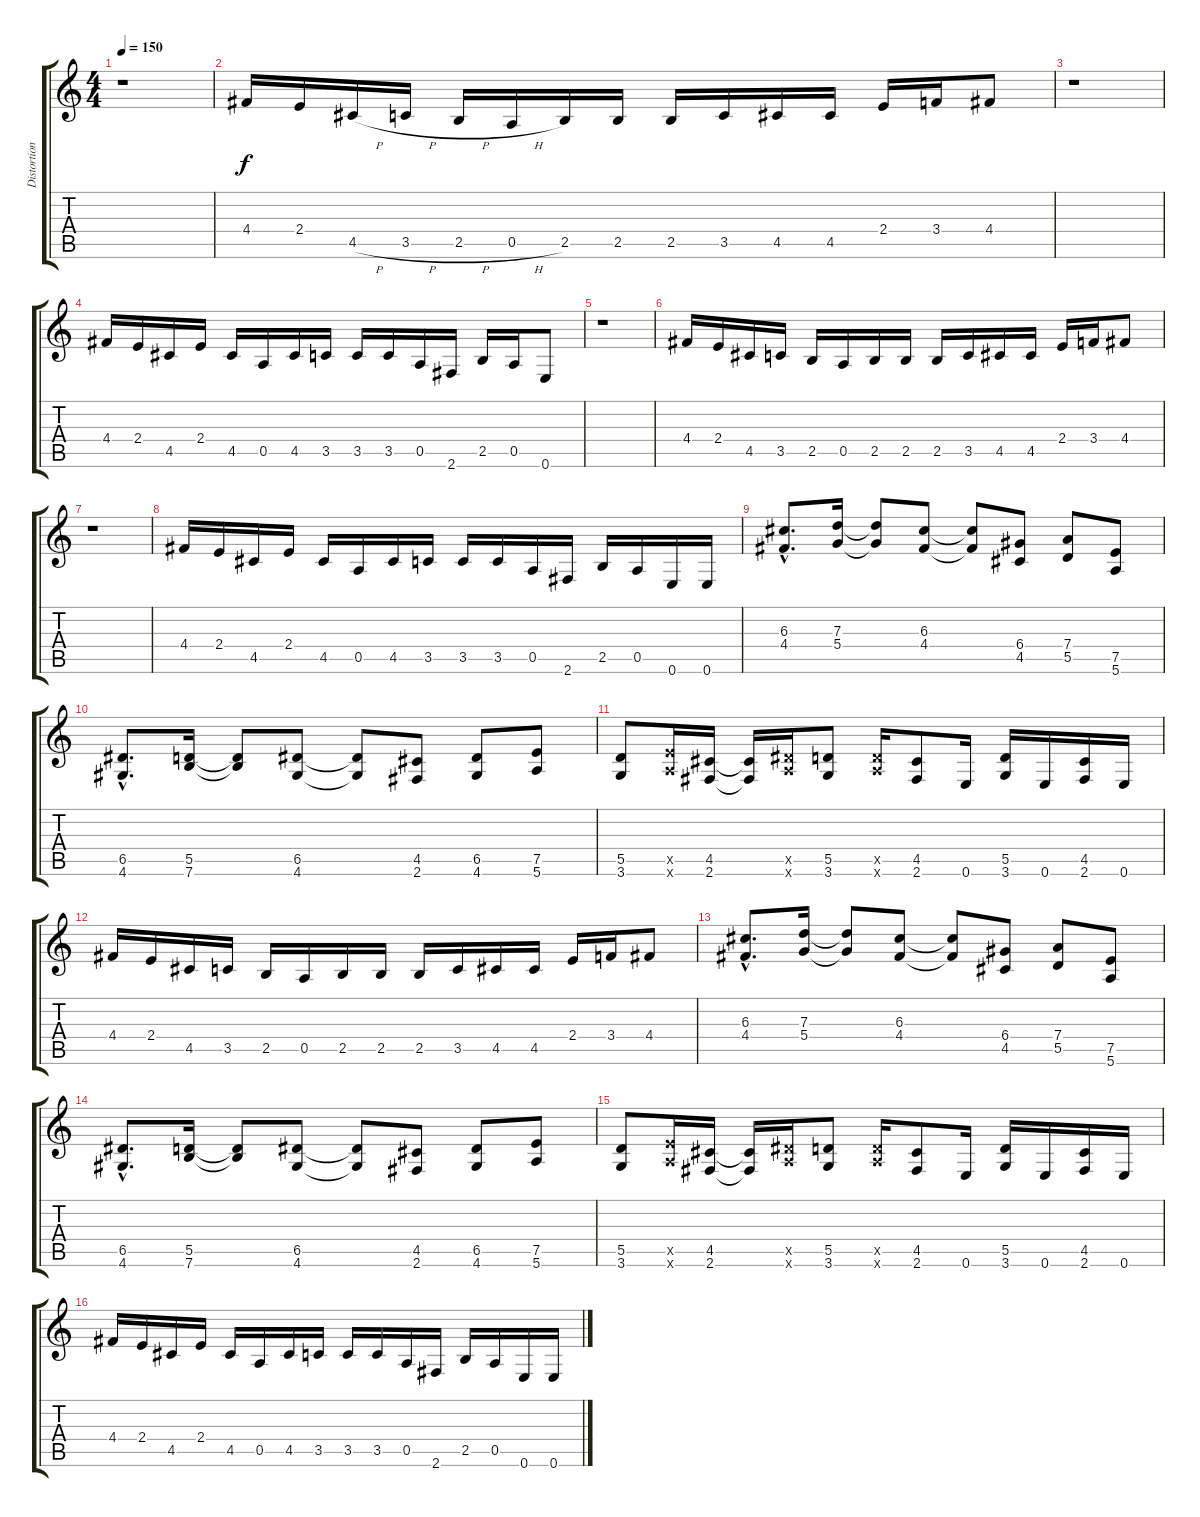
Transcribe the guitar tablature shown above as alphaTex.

\track ("Distortion Guitar" "Distortion") {instrument distortionguitar}
\staff {score tabs}
\tuning (E4 B3 G3 D3 A2 E2) {hide}
\ts (4 4)
\tempo 150
\clef g2
\ks c
r.1{dy f} |
4.4.16 2.4.16 4.5{h}.16 3.5{h}.16 2.5{h}.16 0.5{h}.16 2.5.16 2.5.16 2.5.16 3.5.16 4.5.16 4.5.16 2.4.16 3.4.16 4.4.8 |
r.1 |
4.4.16 2.4.16 4.5.16 2.4.16 4.5.16 0.5.16 4.5.16 3.5.16 3.5.16 3.5.16 0.5.16 2.6.16 2.5.16 0.5.16 0.6.8 |
r.1 |
4.4.16 2.4.16 4.5.16 3.5.16 2.5.16 0.5.16 2.5.16 2.5.16 2.5.16 3.5.16 4.5.16 4.5.16 2.4.16 3.4.16 4.4.8 |
r.1 |
4.4.16 2.4.16 4.5.16 2.4.16 4.5.16 0.5.16 4.5.16 3.5.16 3.5.16 3.5.16 0.5.16 2.6.16 2.5.16 0.5.16 0.6.16 0.6.16 |
(6.3{hac} 4.4{hac}).8{d} (7.3 5.4).16 (7.3{t} 5.4{t}).8 (6.3 4.4).8 (6.3{t} 4.4{t}).8 (6.4 4.5).8 (7.4 5.5).8 (7.5 5.6).8 |
(6.5{hac} 4.6{hac}).8{d} (5.5 7.6).16 (5.5{t} 7.6{t}).8 (6.5 4.6).8 (6.5{t} 4.6{t}).8 (4.5 2.6).8 (6.5 4.6).8 (7.5 5.6).8 |
(5.5 3.6).8 (0.5{x} 12.6{x}).16 (4.5 2.6).16 (4.5{t} 2.6{t}).16 (0.5{x} 11.6{x}).16 (5.5 3.6).8 (0.5{x} 10.6{x}).16 (4.5 2.6).8 0.6.16 (5.5 3.6).16 0.6.16 (4.5 2.6).16 0.6.16 |
4.4.16 2.4.16 4.5.16 3.5.16 2.5.16 0.5.16 2.5.16 2.5.16 2.5.16 3.5.16 4.5.16 4.5.16 2.4.16 3.4.16 4.4.8 |
(6.3{hac} 4.4{hac}).8{d} (7.3 5.4).16 (7.3{t} 5.4{t}).8 (6.3 4.4).8 (6.3{t} 4.4{t}).8 (6.4 4.5).8 (7.4 5.5).8 (7.5 5.6).8 |
(6.5{hac} 4.6{hac}).8{d} (5.5 7.6).16 (5.5{t} 7.6{t}).8 (6.5 4.6).8 (6.5{t} 4.6{t}).8 (4.5 2.6).8 (6.5 4.6).8 (7.5 5.6).8 |
(5.5 3.6).8 (0.5{x} 12.6{x}).16 (4.5 2.6).16 (4.5{t} 2.6{t}).16 (0.5{x} 11.6{x}).16 (5.5 3.6).8 (0.5{x} 10.6{x}).16 (4.5 2.6).8 0.6.16 (5.5 3.6).16 0.6.16 (4.5 2.6).16 0.6.16 |
4.4.16 2.4.16 4.5.16 2.4.16 4.5.16 0.5.16 4.5.16 3.5.16 3.5.16 3.5.16 0.5.16 2.6.16 2.5.16 0.5.16 0.6.16 0.6.16
